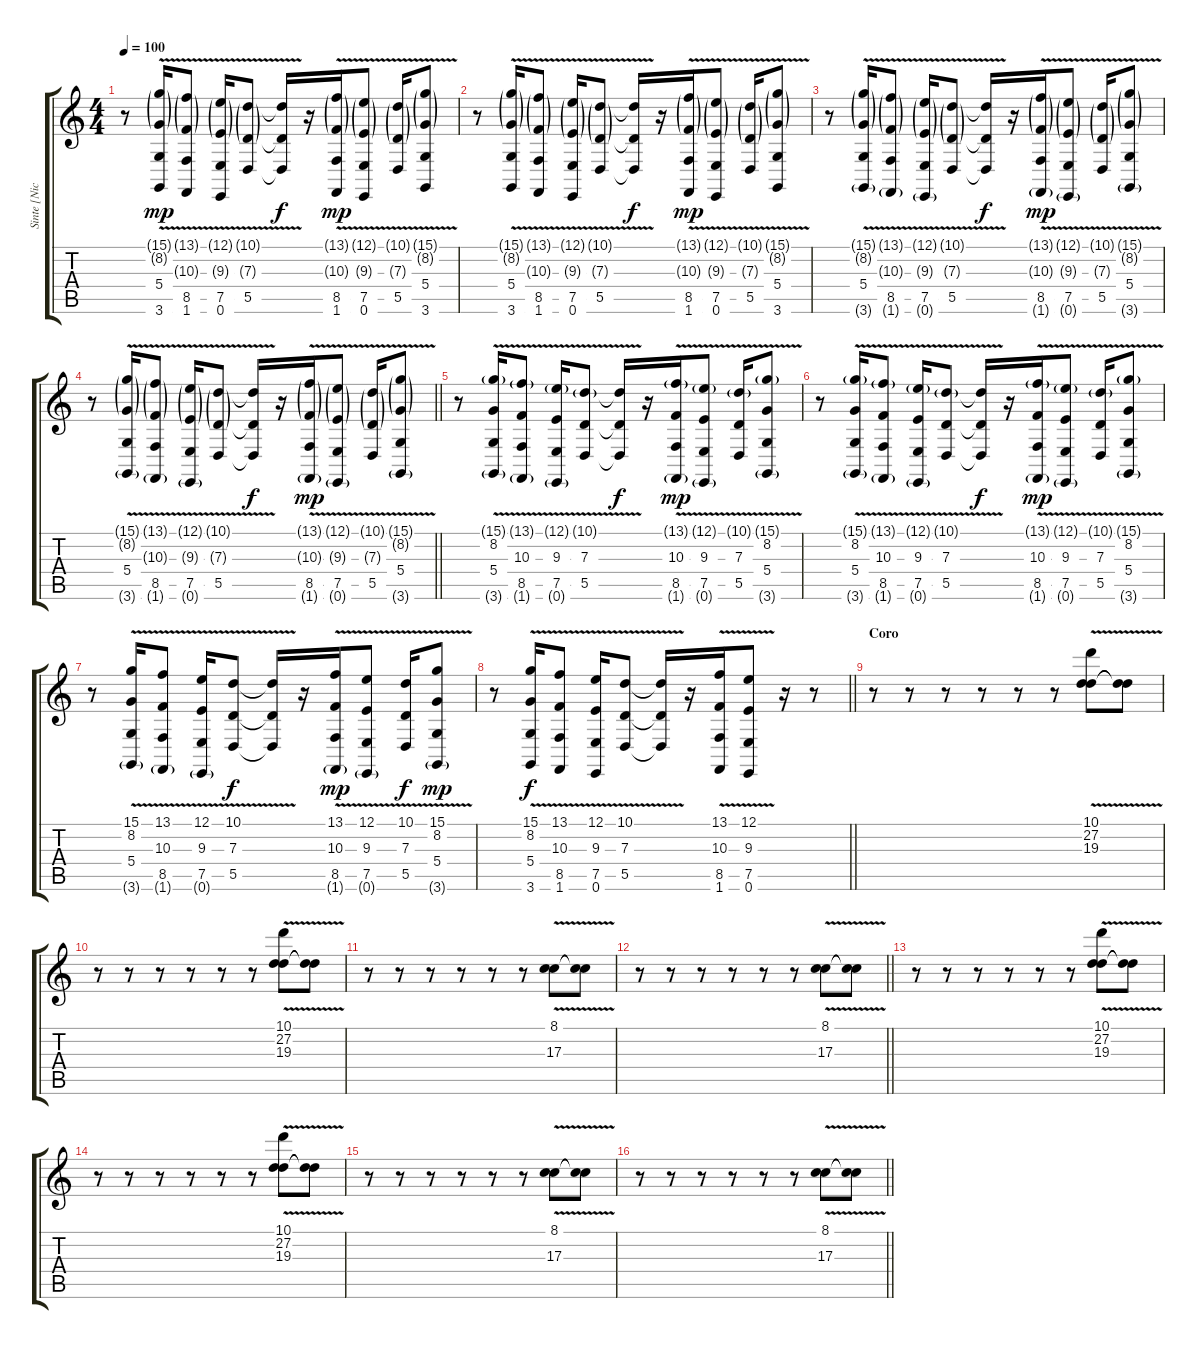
\track ("Sinte [Nick]" "Sinte [Nic") {instrument lead2sawtooth}
\staff {score tabs}
\tuning (E4 B3 G3 D3 A2 E2) {hide}
\ts (4 4)
\tempo 100
\clef g2
\ks c
r.8{dy mp} (15.1{v g} 8.2{v g} 5.4{v} 3.6{v}).16 (13.1{v g} 10.3{v g} 8.5{v} 1.6{v}).8 (12.1{v g} 9.3{v g} 7.5{v} 0.6{v}).16 (10.1{v g} 7.3{v g} 5.5{v}).8 (10.1{t} 7.3{t} 5.5{t}).16{dy f} r.16 (13.1{v g} 10.3{v g} 8.5{v} 1.6{v}).16{dy mp} (12.1{v g} 9.3{v g} 7.5{v} 0.6{v}).8 (10.1{v g} 7.3{v g} 5.5{v}).16 (15.1{v g} 8.2{v g} 5.4{v} 3.6{v}).8 |
r.8 (15.1{v g} 8.2{v g} 5.4{v} 3.6{v}).16 (13.1{v g} 10.3{v g} 8.5{v} 1.6{v}).8 (12.1{v g} 9.3{v g} 7.5{v} 0.6{v}).16 (10.1{v g} 7.3{v g} 5.5{v}).8 (10.1{t} 7.3{t} 5.5{t}).16{dy f} r.16 (13.1{v g} 10.3{v g} 8.5{v} 1.6{v}).16{dy mp} (12.1{v g} 9.3{v g} 7.5{v} 0.6{v}).8 (10.1{v g} 7.3{v g} 5.5{v}).16 (15.1{v g} 8.2{v g} 5.4{v} 3.6{v}).8 |
r.8 (15.1{v g} 8.2{v g} 5.4{v} 3.6{v g}).16 (13.1{v g} 10.3{v g} 8.5{v} 1.6{v g}).8 (12.1{v g} 9.3{v g} 7.5{v} 0.6{v g}).16 (10.1{v g} 7.3{v g} 5.5{v}).8 (10.1{t} 7.3{t} 5.5{t}).16{dy f} r.16 (13.1{v g} 10.3{v g} 8.5{v} 1.6{v g}).16{dy mp} (12.1{v g} 9.3{v g} 7.5{v} 0.6{v g}).8 (10.1{v g} 7.3{v g} 5.5{v}).16 (15.1{v g} 8.2{v g} 5.4{v} 3.6{v g}).8 |
\barLineRight lightlight
r.8 (15.1{v g} 8.2{v g} 5.4{v} 3.6{v g}).16 (13.1{v g} 10.3{v g} 8.5{v} 1.6{v g}).8 (12.1{v g} 9.3{v g} 7.5{v} 0.6{v g}).16 (10.1{v g} 7.3{v g} 5.5{v}).8 (10.1{t} 7.3{t} 5.5{t}).16{dy f} r.16 (13.1{v g} 10.3{v g} 8.5{v} 1.6{v g}).16{dy mp} (12.1{v g} 9.3{v g} 7.5{v} 0.6{v g}).8 (10.1{v g} 7.3{v g} 5.5{v}).16 (15.1{v g} 8.2{v g} 5.4{v} 3.6{v g}).8 |
r.8 (15.1{v g} 8.2{v} 5.4{v} 3.6{v g}).16 (13.1{v g} 10.3{v} 8.5{v} 1.6{v g}).8 (12.1{v g} 9.3{v} 7.5{v} 0.6{v g}).16 (10.1{v g} 7.3{v} 5.5{v}).8 (10.1{t} 7.3{t} 5.5{t}).16{dy f} r.16 (13.1{v g} 10.3{v} 8.5{v} 1.6{v g}).16{dy mp} (12.1{v g} 9.3{v} 7.5{v} 0.6{v g}).8 (10.1{v g} 7.3{v} 5.5{v}).16 (15.1{v g} 8.2{v} 5.4{v} 3.6{v g}).8 |
r.8 (15.1{v g} 8.2{v} 5.4{v} 3.6{v g}).16 (13.1{v g} 10.3{v} 8.5{v} 1.6{v g}).8 (12.1{v g} 9.3{v} 7.5{v} 0.6{v g}).16 (10.1{v g} 7.3{v} 5.5{v}).8 (10.1{t} 7.3{t} 5.5{t}).16{dy f} r.16 (13.1{v g} 10.3{v} 8.5{v} 1.6{v g}).16{dy mp} (12.1{v g} 9.3{v} 7.5{v} 0.6{v g}).8 (10.1{v g} 7.3{v} 5.5{v}).16 (15.1{v g} 8.2{v} 5.4{v} 3.6{v g}).8 |
r.8 (15.1{v} 8.2{v} 5.4{v} 3.6{v g}).16 (13.1{v} 10.3{v} 8.5{v} 1.6{v g}).8 (12.1{v} 9.3{v} 7.5{v} 0.6{v g}).16 (10.1{v} 7.3{v} 5.5{v}).8{dy f} (10.1{t} 7.3{t} 5.5{t}).16 r.16 (13.1{v} 10.3{v} 8.5{v} 1.6{v g}).16{dy mp} (12.1{v} 9.3{v} 7.5{v} 0.6{v g}).8 (10.1{v} 7.3{v} 5.5{v}).16{dy f} (15.1{v} 8.2{v} 5.4{v} 3.6{v g}).8{dy mp} |
\barLineRight lightlight
r.8 (15.1{v} 8.2{v} 5.4{v} 3.6{v}).16{dy f} (13.1{v} 10.3{v} 8.5{v} 1.6{v}).8 (12.1{v} 9.3{v} 7.5{v} 0.6{v}).16 (10.1{v} 7.3{v} 5.5{v}).8 (10.1{t} 7.3{t} 5.5{t}).16 r.16 (13.1{v} 10.3{v} 8.5{v} 1.6{v}).16 (12.1{v} 9.3{v} 7.5{v} 0.6{v}).8 r.16 r.8 |
\section ("" "Coro")
r.8 r.8 r.8 r.8 r.8 r.8 (10.1{v} 27.2 19.3{v}).8 (10.1{t} 19.3{t}).8 |
r.8 r.8 r.8 r.8 r.8 r.8 (10.1{v} 27.2 19.3{v}).8 (10.1{t} 19.3{t}).8 |
r.8 r.8 r.8 r.8 r.8 r.8 (8.1{v} 17.3{v}).8 (8.1{t} 17.3{t}).8 |
\barLineRight lightlight
r.8 r.8 r.8 r.8 r.8 r.8 (8.1{v} 17.3{v}).8 (8.1{t} 17.3{t}).8 |
r.8 r.8 r.8 r.8 r.8 r.8 (10.1{v} 27.2 19.3{v}).8 (10.1{t} 19.3{t}).8 |
r.8 r.8 r.8 r.8 r.8 r.8 (10.1{v} 27.2 19.3{v}).8 (10.1{t} 19.3{t}).8 |
r.8 r.8 r.8 r.8 r.8 r.8 (8.1{v} 17.3{v}).8 (8.1{t} 17.3{t}).8 |
\barLineRight lightlight
r.8 r.8 r.8 r.8 r.8 r.8 (8.1{v} 17.3{v}).8 (8.1{t} 17.3{t}).8
